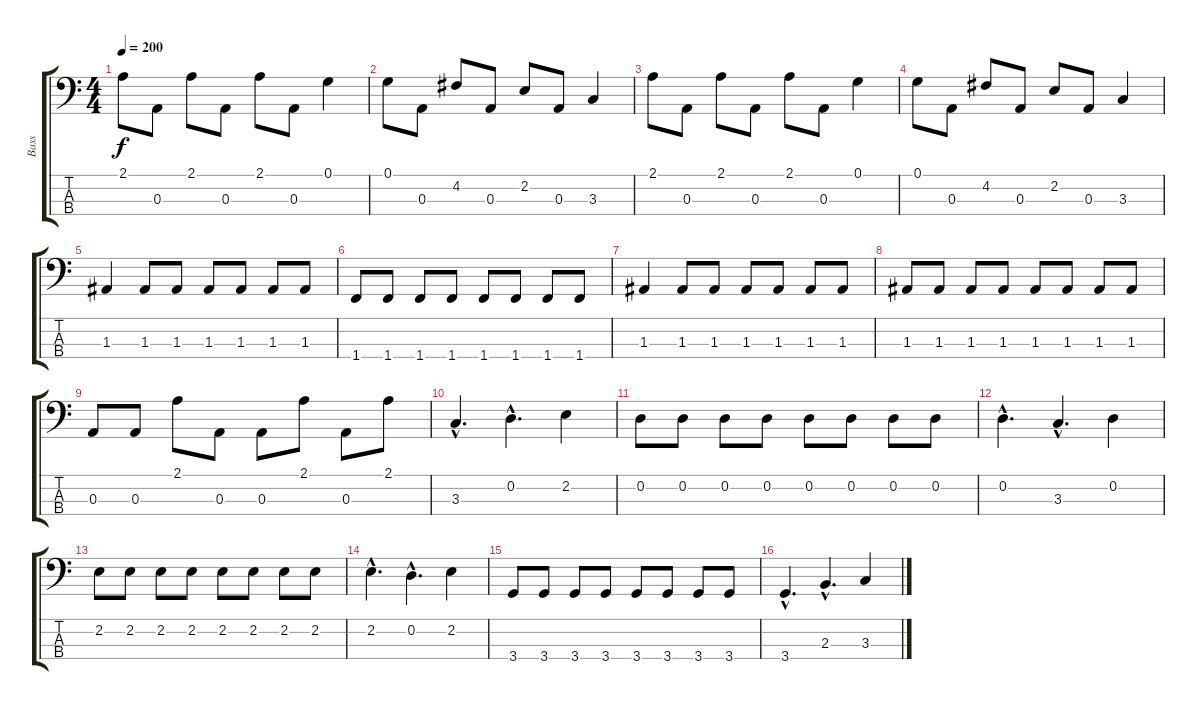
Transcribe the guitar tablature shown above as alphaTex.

\track ("Bass" "Bass") {instrument electricbassfinger}
\staff {score tabs}
\tuning (G2 D2 A1 E1) {hide}
\ts (4 4)
\tempo 200
\clef f4
\ks c
2.1.8{dy f} 0.3.8 2.1.8 0.3.8 2.1.8 0.3.8 0.1.4 |
0.1.8 0.3.8 4.2.8 0.3.8 2.2.8 0.3.8 3.3.4 |
2.1.8 0.3.8 2.1.8 0.3.8 2.1.8 0.3.8 0.1.4 |
0.1.8 0.3.8 4.2.8 0.3.8 2.2.8 0.3.8 3.3.4 |
1.3.4 1.3.8 1.3.8 1.3.8 1.3.8 1.3.8 1.3.8 |
1.4.8 1.4.8 1.4.8 1.4.8 1.4.8 1.4.8 1.4.8 1.4.8 |
1.3.4 1.3.8 1.3.8 1.3.8 1.3.8 1.3.8 1.3.8 |
1.3.8 1.3.8 1.3.8 1.3.8 1.3.8 1.3.8 1.3.8 1.3.8 |
0.3.8 0.3.8 2.1.8 0.3.8 0.3.8 2.1.8 0.3.8 2.1.8 |
3.3{hac}.4{d} 0.2{hac}.4{d} 2.2.4 |
0.2.8 0.2.8 0.2.8 0.2.8 0.2.8 0.2.8 0.2.8 0.2.8 |
0.2{hac}.4{d} 3.3{hac}.4{d} 0.2.4 |
2.2.8 2.2.8 2.2.8 2.2.8 2.2.8 2.2.8 2.2.8 2.2.8 |
2.2{hac}.4{d} 0.2{hac}.4{d} 2.2.4 |
3.4.8 3.4.8 3.4.8 3.4.8 3.4.8 3.4.8 3.4.8 3.4.8 |
3.4{hac}.4{d} 2.3{hac}.4{d} 3.3.4
